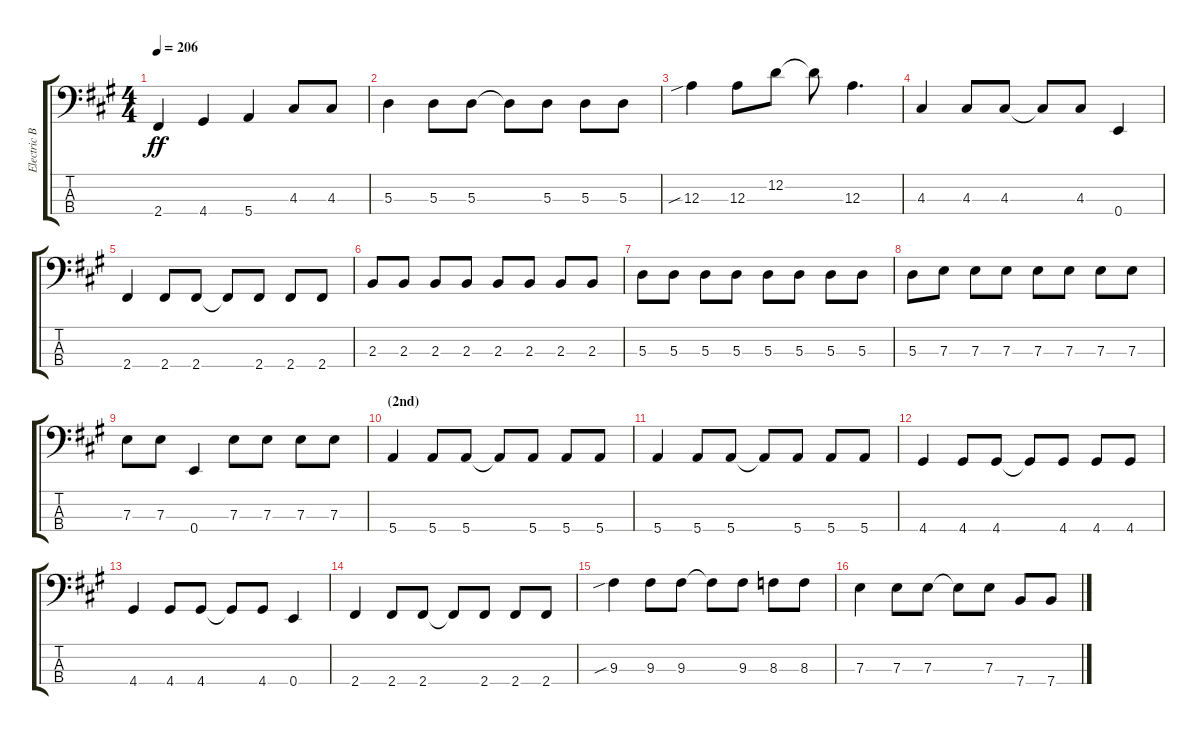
\track ("Electric Bass" "Electric B") {instrument electricbassfinger}
\staff {score tabs}
\tuning (G2 D2 A1 E1) {hide}
\ts (4 4)
\tempo 206
\clef f4
\ks a
2.4.4{dy ff} 4.4.4 5.4.4 4.3.8 4.3.8 |
5.3.4 5.3.8 5.3.8 5.3{t}.8 5.3.8 5.3.8 5.3.8 |
12.3{sib}.4 12.3.8 12.2.8 12.2{t}.8 12.3.4{d} |
4.3.4 4.3.8 4.3.8 4.3{t}.8 4.3.8 0.4.4 |
2.4.4 2.4.8 2.4.8 2.4{t}.8 2.4.8 2.4.8 2.4.8 |
2.3.8 2.3.8 2.3.8 2.3.8 2.3.8 2.3.8 2.3.8 2.3.8 |
5.3.8 5.3.8 5.3.8 5.3.8 5.3.8 5.3.8 5.3.8 5.3.8 |
5.3.8 7.3.8 7.3.8 7.3.8 7.3.8 7.3.8 7.3.8 7.3.8 |
7.3.8 7.3.8 0.4.4 7.3.8 7.3.8 7.3.8 7.3.8 |
\section ("" "(2nd)")
5.4.4 5.4.8 5.4.8 5.4{t}.8 5.4.8 5.4.8 5.4.8 |
5.4.4 5.4.8 5.4.8 5.4{t}.8 5.4.8 5.4.8 5.4.8 |
4.4.4 4.4.8 4.4.8 4.4{t}.8 4.4.8 4.4.8 4.4.8 |
4.4.4 4.4.8 4.4.8 4.4{t}.8 4.4.8 0.4.4 |
2.4.4 2.4.8 2.4.8 2.4{t}.8 2.4.8 2.4.8 2.4.8 |
9.3{sib}.4 9.3.8 9.3.8 9.3{t}.8 9.3.8 8.3.8 8.3.8 |
7.3.4 7.3.8 7.3.8 7.3{t}.8 7.3.8 7.4.8 7.4.8
